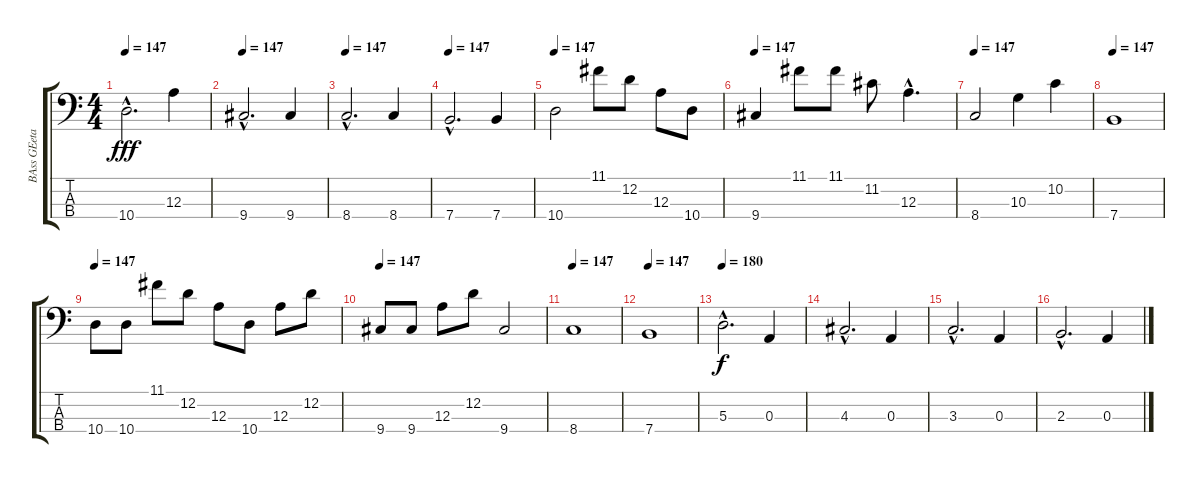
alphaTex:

\track ("BAss GEetar" "BAss GEeta") {instrument electricbasspick}
\staff {score tabs}
\tuning (G2 D2 A1 E1) {hide}
\ts (4 4)
\tempo 147
\clef f4
\ks c
10.4{hac}.2{d dy fff} 12.3.4 |
\tempo 147
9.4{hac}.2{d} 9.4.4 |
\tempo 147
8.4{hac}.2{d} 8.4.4 |
\tempo 147
7.4{hac}.2{d} 7.4.4 |
\tempo 147
10.4.2 11.1.8 12.2.8 12.3.8 10.4.8 |
\tempo 147
9.4.4 11.1.8 11.1.8 11.2.8 12.3{hac}.4{d} |
\tempo 147
8.4.2 10.3.4 10.2.4 |
\tempo 147
7.4.1 |
\tempo 147
10.4.8 10.4.8 11.1.8 12.2.8 12.3.8 10.4.8 12.3.8 12.2.8 |
\tempo 147
9.4.8 9.4.8 12.3.8 12.2.8 9.4.2 |
\tempo 147
8.4.1 |
\tempo 147
7.4.1 |
\tempo 180
5.3{hac}.2{d dy f instrument electricbasspick} 0.3.4 |
4.3{hac}.2{d} 0.3.4 |
3.3{hac}.2{d} 0.3.4 |
2.3{hac}.2{d} 0.3.4
